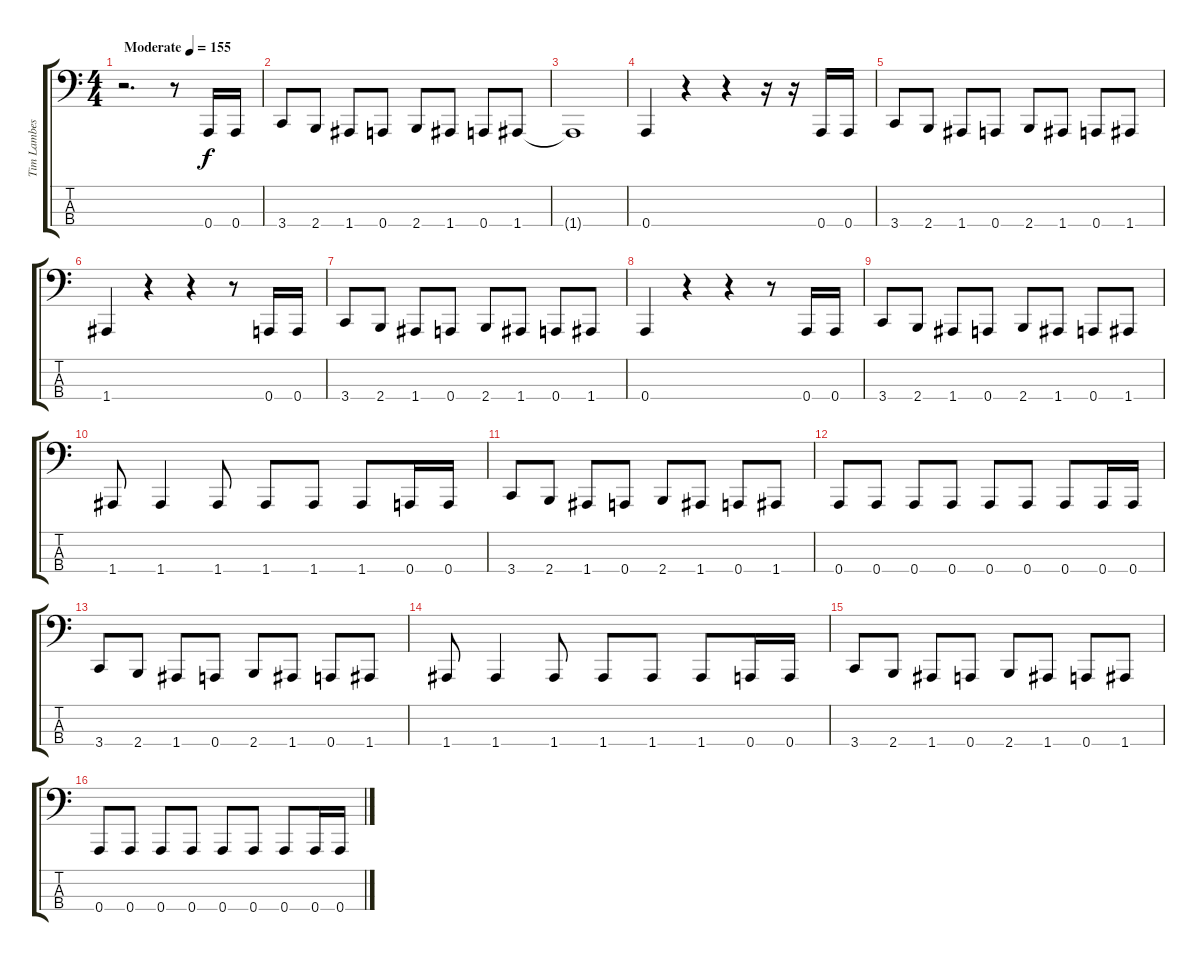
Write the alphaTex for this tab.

\track ("Tim Lambesis" "Tim Lambes") {instrument electricbasspick}
\staff {score tabs}
\tuning (D2 A1 E1 A0) {hide}
\ts (4 4)
\tempo (155 "Moderate")
\clef f4
\ks c
r.2{d dy f instrument electricbasspick} r.8 0.4.16 0.4.16 |
3.4.8 2.4.8 1.4.8 0.4.8 2.4.8 1.4.8 0.4.8 1.4.8 |
1.4{t}.1 |
0.4.4 r.4 r.4 r.16 r.16 0.4.16 0.4.16 |
3.4.8 2.4.8 1.4.8 0.4.8 2.4.8 1.4.8 0.4.8 1.4.8 |
1.4.4 r.4 r.4 r.8 0.4.16 0.4.16 |
3.4.8 2.4.8 1.4.8 0.4.8 2.4.8 1.4.8 0.4.8 1.4.8 |
0.4.4 r.4 r.4 r.8 0.4.16 0.4.16 |
3.4.8 2.4.8 1.4.8 0.4.8 2.4.8 1.4.8 0.4.8 1.4.8 |
1.4.8 1.4.4 1.4.8 1.4.8 1.4.8 1.4.8 0.4.16 0.4.16 |
3.4.8 2.4.8 1.4.8 0.4.8 2.4.8 1.4.8 0.4.8 1.4.8 |
0.4.8 0.4.8 0.4.8 0.4.8 0.4.8 0.4.8 0.4.8 0.4.16 0.4.16 |
3.4.8 2.4.8 1.4.8 0.4.8 2.4.8 1.4.8 0.4.8 1.4.8 |
1.4.8 1.4.4 1.4.8 1.4.8 1.4.8 1.4.8 0.4.16 0.4.16 |
3.4.8 2.4.8 1.4.8 0.4.8 2.4.8 1.4.8 0.4.8 1.4.8 |
0.4.8 0.4.8 0.4.8 0.4.8 0.4.8 0.4.8 0.4.8 0.4.16 0.4.16
